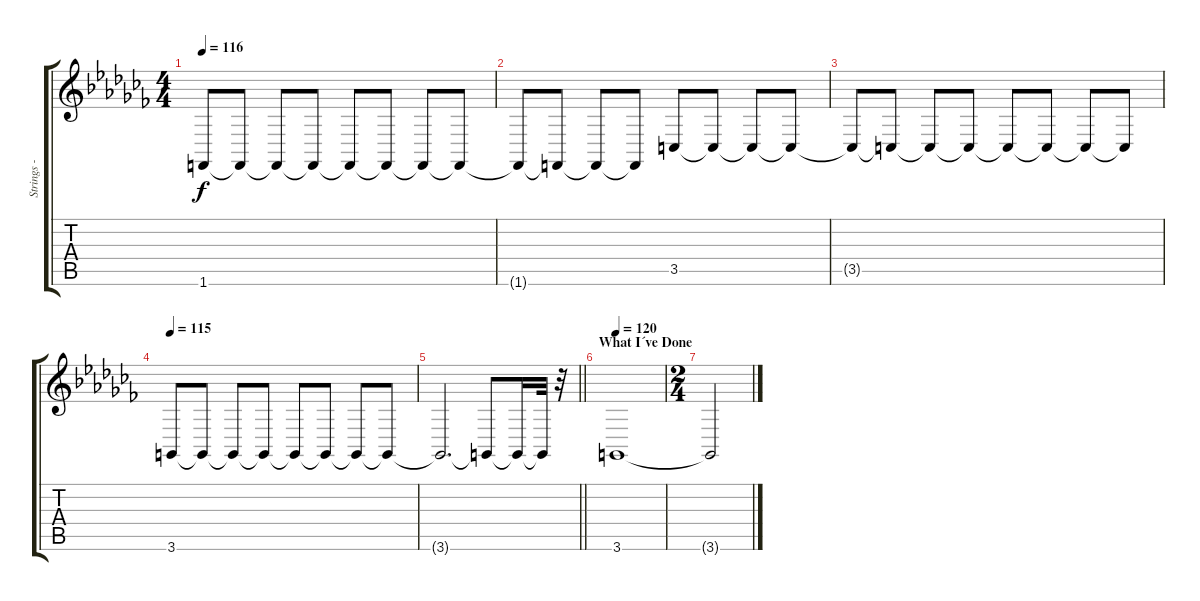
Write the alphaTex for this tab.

\track ("Strings - Arranged by David Campbell, Mi" "Strings - ") {instrument stringensemble1}
\staff {score tabs}
\tuning (E4 B3 G3 D3 A2 E2) {hide}
\ts (4 4)
\tempo 116
\clef g2
\ks abminor
1.6.8{dy f} 1.6{t}.8 1.6{t}.8 1.6{t}.8 1.6{t}.8 1.6{t}.8 1.6{t}.8 1.6{t}.8 |
1.6{t}.8 1.6{t}.8 1.6{t}.8 1.6{t}.8 3.5.8 3.5{t}.8 3.5{t}.8 3.5{t}.8 |
3.5{t}.8 3.5{t}.8 3.5{t}.8 3.5{t}.8 3.5{t}.8 3.5{t}.8 3.5{t}.8 3.5{t}.8 |
\tempo 115
3.6.8{volume 13 instrument pad2warm} 3.6{t}.8 3.6{t}.8 3.6{t}.8 3.6{t}.8 3.6{t}.8 3.6{t}.8 3.6{t}.8 |
\barLineRight lightlight
3.6{t}.2{d} 3.6{t}.8 3.6{t}.16 3.6{t}.32 r.32{volume 5} |
\section ("" "What I´ve Done")
\tempo 120
3.6.1{volume 16 instrument distortionguitar} |
\ts (2 4)
3.6{t}.2
